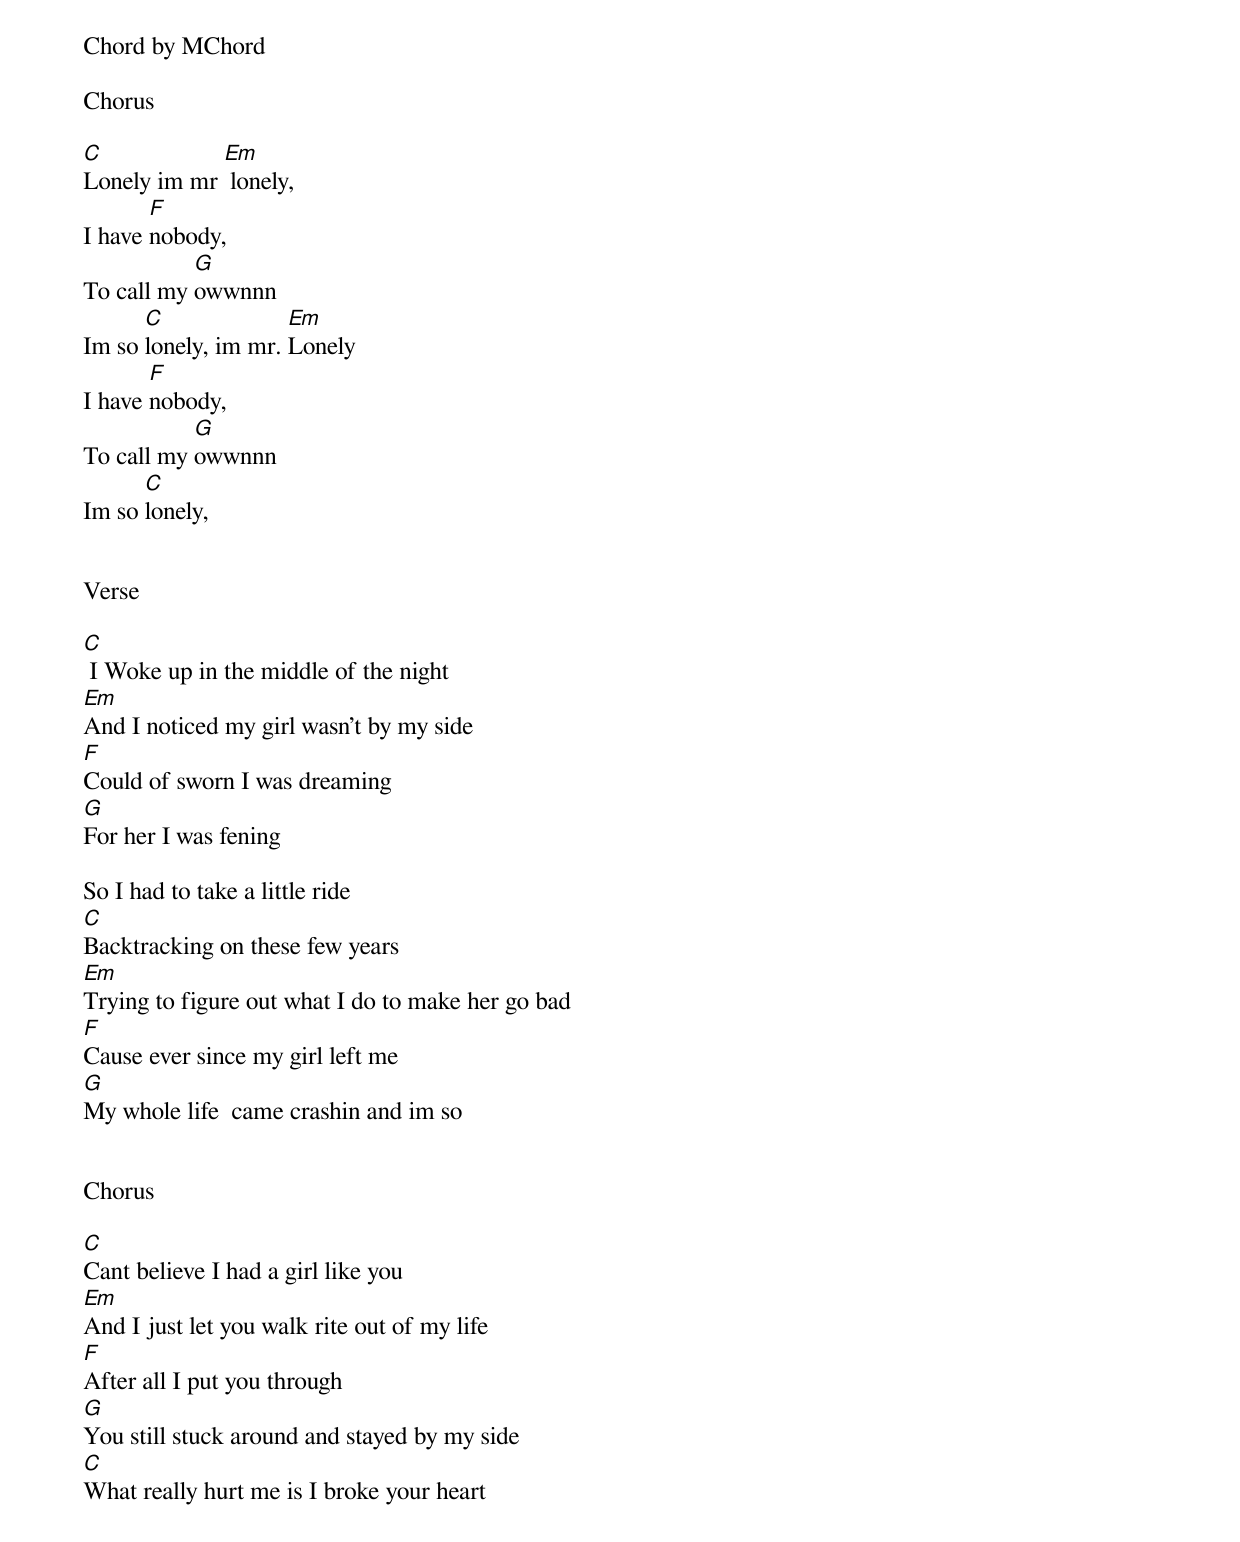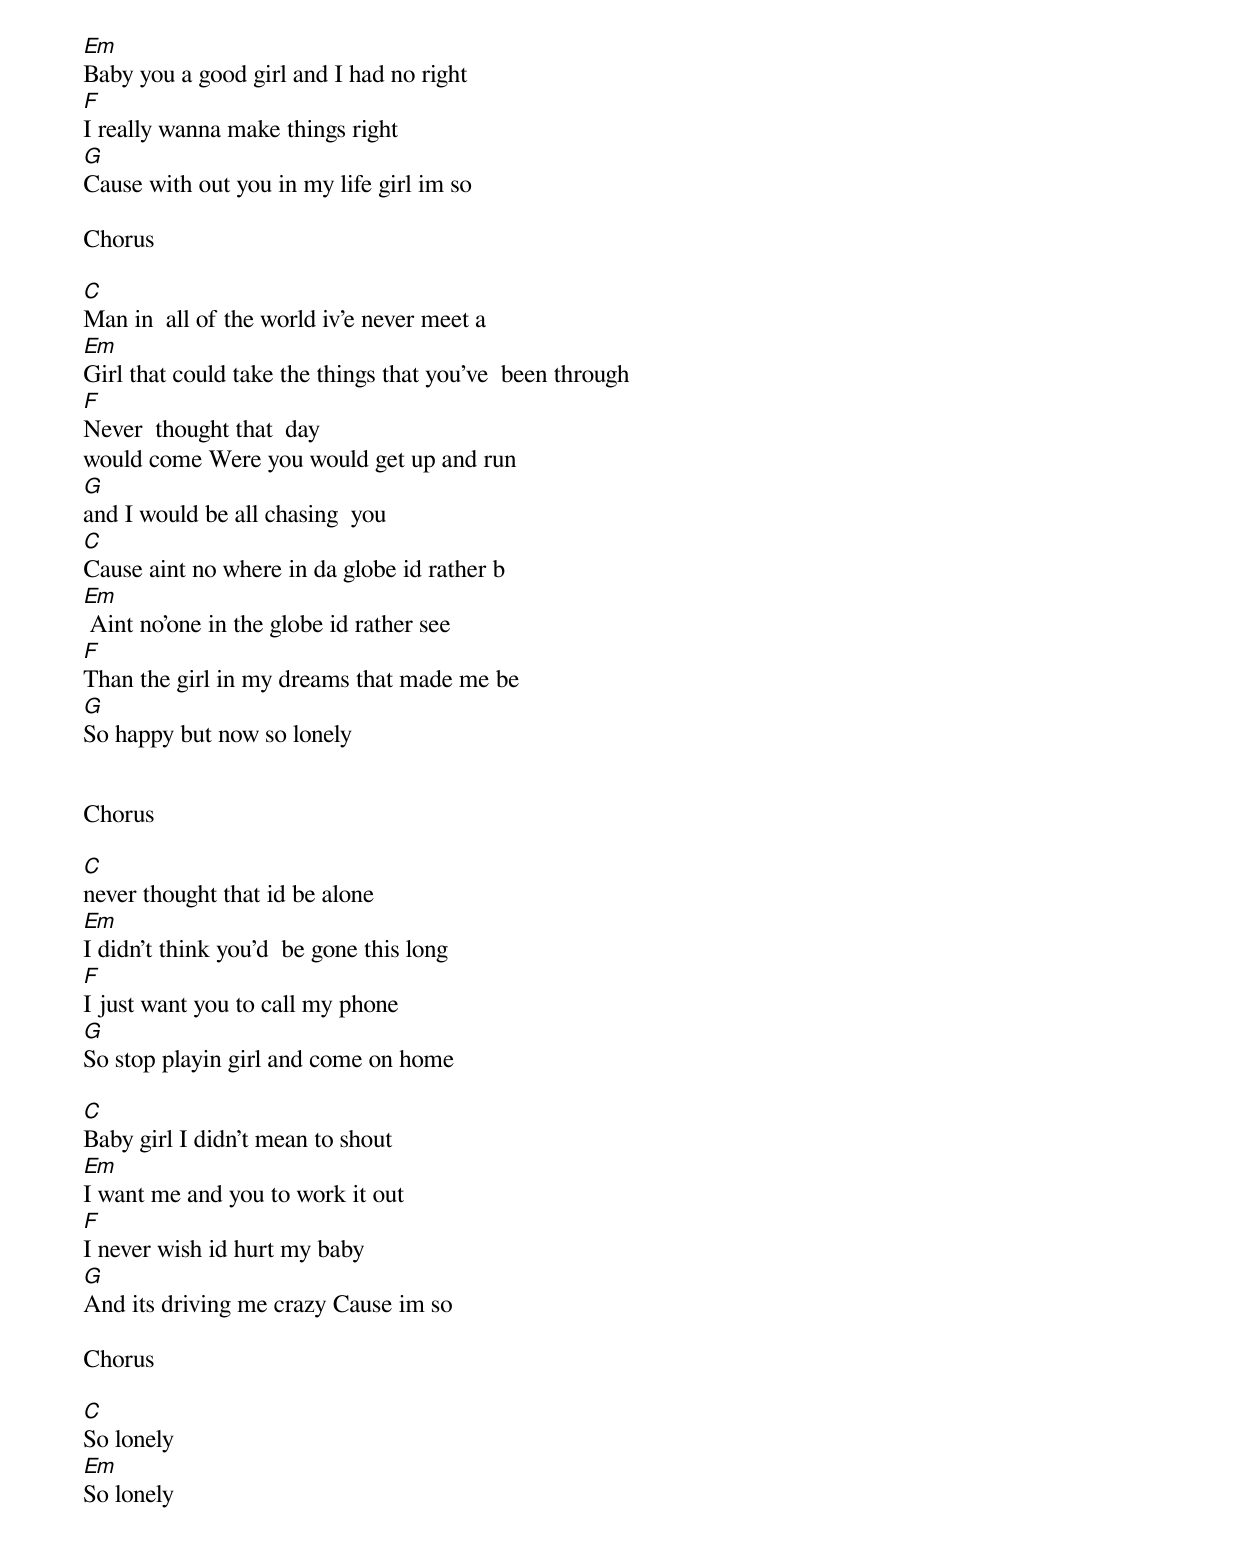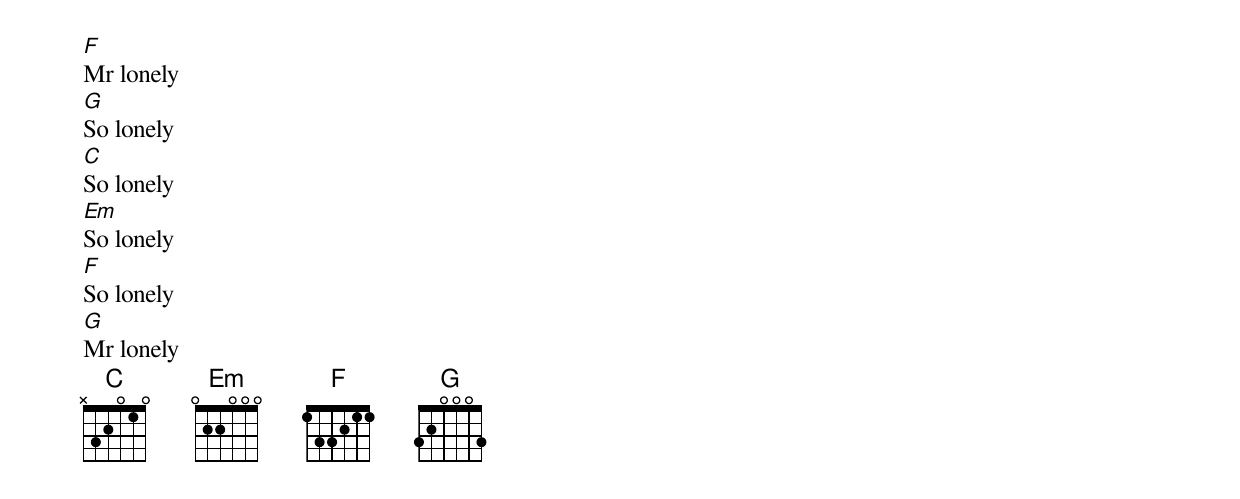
Chord by MChord

Chorus

[C]Lonely im mr [Em] lonely,
I have [F]nobody,
To call my [G]owwnnn
Im so [C]lonely, im mr. [Em]Lonely
I have [F]nobody,
To call my [G]owwnnn
Im so [C]lonely,


Verse

[C] I Woke up in the middle of the night
[Em]And I noticed my girl wasn't by my side
[F]Could of sworn I was dreaming
[G]For her I was fening

So I had to take a little ride
[C]Backtracking on these few years
[Em]Trying to figure out what I do to make her go bad
[F]Cause ever since my girl left me
[G]My whole life  came crashin and im so


Chorus

[C]Cant believe I had a girl like you
[Em]And I just let you walk rite out of my life
[F]After all I put you through
[G]You still stuck around and stayed by my side
[C]What really hurt me is I broke your heart
[Em]Baby you a good girl and I had no right
[F]I really wanna make things right
[G]Cause with out you in my life girl im so

Chorus

[C]Man in  all of the world iv'e never meet a
[Em]Girl that could take the things that you've  been through
[F]Never  thought that  day
would come Were you would get up and run
[G]and I would be all chasing  you
[C]Cause aint no where in da globe id rather b
[Em] Aint no'one in the globe id rather see
[F]Than the girl in my dreams that made me be
[G]So happy but now so lonely


Chorus

[C]never thought that id be alone
[Em]I didn't think you'd  be gone this long
[F]I just want you to call my phone
[G]So stop playin girl and come on home

[C]Baby girl I didn't mean to shout
[Em]I want me and you to work it out
[F]I never wish id hurt my baby
[G]And its driving me crazy Cause im so

Chorus

[C]So lonely
[Em]So lonely
[F]Mr lonely
[G]So lonely
[C]So lonely
[Em]So lonely
[F]So lonely
[G]Mr lonely
